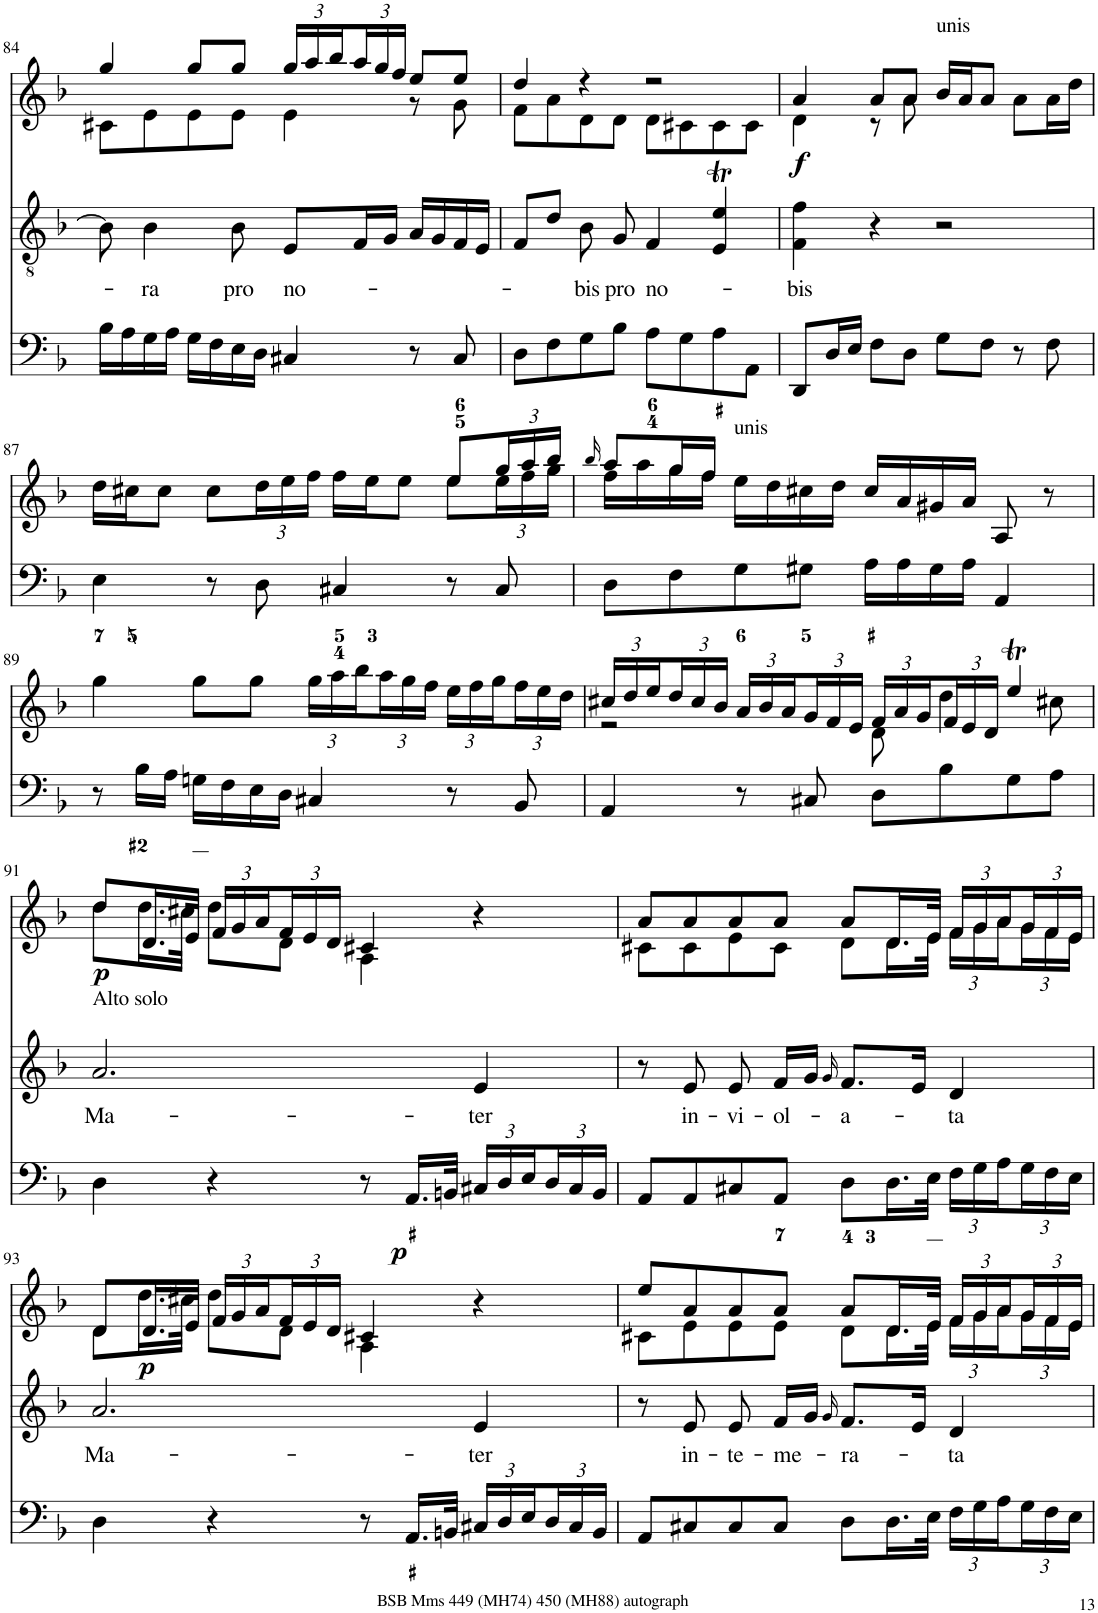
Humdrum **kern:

**kern	**dynam	**kern	**text	**kern	**text	**kern	**dynam	**kern	**dynam	**kern	**dynam
*part6	*part6	*part5	*part5	*part4	*part4	*part3	*part3	*part2	*part2	*part1	*part1
*staff6	*staff6	*staff5	*staff5	*staff4	*staff4	*staff3	*staff3	*staff2	*staff2	*staff1	*staff1
*I"Organ	*	*I"Tenor	*	*I"Alto	*	*I"Violin	*	*I"Violin	*	*I"2 Violini	*
*	*	*	*	*	*	*I'Vln	*	*I'Vln	*	*I'Vln	*
!!LO:PB:g=z
*clefF4	*	*clefGv2	*	*clefG2	*	*clefG2	*	*clefG2	*	*clefG2	*
*k[b-]	*	*k[b-]	*	*k[b-]	*	*k[b-]	*	*k[b-]	*	*k[b-]	*
*M4/4	*	*M4/4	*	*M4/4	*	*M4/4	*	*M4/4	*	*M4/4	*
*met(c)	*	*met(c)	*	*met(c)	*	*met(c)	*	*met(c)	*	*met(c)	*
=84	=84	=84	=84	=84	=84	=84	=84	=84	=84	=84	=84
*	*	*	*	*	*	*	*	*	*	*^	*
16B-\LL	.	8B-\]	.	1r	.	8c#X	.	4gg	.	4gg/	8c#X\L	.
16A\	.	.	.	.	.	.	.	.	.	.	.	.
!	!	!	!LO:LY:b	!	!	!	!	!	!	!	!	!
16G\	.	4B-\	-ra	.	.	8e	.	.	.	.	8e\	.
16A\JJ	.	.	.	.	.	.	.	.	.	.	.	.
16G\LL	.	.	.	.	.	8e	.	8gg	.	8gg/L	8e\	.
16F\	.	.	.	.	.	.	.	.	.	.	.	.
!	!	!	!LO:LY:b	!	!	!	!	!	!	!	!	!
16E\	.	8B-\	pro	.	.	8e	.	8gg	.	8gg/J	8e\J	.
16D\JJ	.	.	.	.	.	.	.	.	.	.	.	.
!	!	!	!LO:LY:b	!	!	!	!	!	!	!	!	!
*	*	*	*	*	*	*	*	*Xbrackettup	*	*Xbrackettup	*	*
4C#X/	.	8E/L	no-	.	.	4e	.	24gg	.	24gg/LL	4e\	.
.	.	.	.	.	.	.	.	24aa	.	24aa/	.	.
.	.	.	.	.	.	.	.	24bb-	.	24bb-/	.	.
.	.	16F/L	.	.	.	.	.	24aa	.	24aa/	.	.
.	.	.	.	.	.	.	.	24gg	.	24gg/	.	.
.	.	16G/JJ	.	.	.	.	.	.	.	.	.	.
.	.	.	.	.	.	.	.	24ff	.	24ff/JJ	.	.
8r	.	16A/LL	.	.	.	8r	.	8ee	.	8ee/L	8r	.
.	.	16G/	.	.	.	.	.	.	.	.	.	.
8C#/	.	16F/	.	.	.	8g	.	8ee	.	8ee/J	8g\	.
.	.	16E/JJ	.	.	.	.	.	.	.	.	.	.
=85	=85	=85	=85	=85	=85	=85	=85	=85	=85	=85	=85	=85
8D\L	.	8F/L	.	1r	.	8f	.	4dd	.	4dd/	8f\L	.
8F\	.	8d/J	.	.	.	8a	.	.	.	.	8a\	.
!	!	!	!LO:LY:b	!	!	!	!	!	!	!	!	!
8G\	.	8B-\	-bis	.	.	8d	.	4r	.	4r	8d\	.
!	!	!	!LO:LY:b	!	!	!	!	!	!	!	!	!
8B-\J	.	8G/	pro	.	.	8d	.	.	.	.	8d\J	.
!	!	!	!LO:LY:b	!	!	!	!	!	!	!	!	!
8A\L	.	4F/	no-	.	.	8d	.	2r	.	2r	8d\L	.
8G\	.	.	.	.	.	8c#X	.	.	.	.	8c#X\	.
8A\	.	4E/T 4e/T	.	.	.	8c#	.	.	.	.	8c#\	.
8AA\J	.	.	.	.	.	8c#	.	.	.	.	8c#\J	.
=86	=86	=86	=86	=86	=86	=86	=86	=86	=86	=86	=86	=86
!	!	!	!LO:LY:b	!	!	!	!LO:DY:b	!	!LO:DY:b	!	!	!LO:DY:b
8DD/L	.	4F\ 4f\	-bis	1r	.	4d	f	4a	f	4a/	4d\	f
16D/L	.	.	.	.	.	.	.	.	.	.	.	.
16E/JJ	.	.	.	.	.	.	.	.	.	.	.	.
8F\L	.	4r	.	.	.	8r	.	8a	.	8a/L	8r	.
8D\J	.	.	.	.	.	8a	.	8a	.	8a/J	8a\	.
!	!	!	!	!	!	!	!	!	!	!LO:TX:a:t=unis	!	!
!	!	!	!	!	!	!	!	!LO:TX:a:t=unis	!	!	!	!
!	!	!	!	!	!	!LO:TX:a:t=unis	!	!	!	!	!	!
8G\L	.	2r	.	.	.	16b-	.	16b-	.	16b-/LL	2ryy	.
.	.	.	.	.	.	16a	.	16a	.	16a/J	.	.
8F\J	.	.	.	.	.	8a	.	8a	.	8a/J	.	.
8r	.	.	.	.	.	8aL	.	8aL	.	8a\L	.	.
8F\	.	.	.	.	.	16aL	.	16aL	.	16a\L	.	.
.	.	.	.	.	.	16ddJJ	.	16ddJJ	.	16dd\JJ	.	.
!!LO:LB:g=z	!!
=87	=87	=87	=87	=87	=87	=87	=87	=87	=87	=87	=87	=87
4E\	.	1r	.	1r	.	16ddLL	.	16ddLL	.	16dd\LL	2.ryy	.
.	.	.	.	.	.	16cc#XJ	.	16cc#XJ	.	16cc#X\J	.	.
.	.	.	.	.	.	8cc#J	.	8cc#J	.	8cc#\J	.	.
8r	.	.	.	.	.	8cc#L	.	8cc#L	.	8cc#\L	.	.
*	*	*	*	*	*	*Xbrackettup	*	*	*	*	*	*
8D\	.	.	.	.	.	24ddL	.	24ddL	.	24dd\L	.	.
.	.	.	.	.	.	24ee	.	24ee	.	24ee\	.	.
.	.	.	.	.	.	24ffJJ	.	24ffJJ	.	24ff\JJ	.	.
4C#X/	.	.	.	.	.	16ffLL	.	16ffLL	.	16ff\LL	.	.
.	.	.	.	.	.	16eeJ	.	16eeJ	.	16ee\J	.	.
.	.	.	.	.	.	8eeJ	.	8eeJ	.	8ee\J	.	.
8r	.	.	.	.	.	8ee	.	8ee	.	8ee/L	8ee\L	.
8C#/	.	.	.	.	.	24ee	.	24gg	.	24gg/L	24ee\L	.
.	.	.	.	.	.	24ff	.	24aa	.	24aa/	24ff\	.
.	.	.	.	.	.	24gg	.	24bb-	.	24bb-/JJ	24gg\JJ	.
=88	=88	=88	=88	=88	=88	=88	=88	=88	=88	=88	=88	=88
.	.	.	.	.	.	.	.	16qbb-	.	16qbb-/	.	.
8D\L	.	1r	.	1r	.	16ff	.	8aa	.	8aa/L	16ff\LL	.
.	.	.	.	.	.	16aa	.	.	.	.	16aa\	.
8F\	.	.	.	.	.	16gg	.	16gg	.	16gg/L	16gg\	.
.	.	.	.	.	.	16ff	.	16ff	.	16ff/JJ	16ff\JJ	.
!	!	!	!	!	!	!	!	!	!	!LO:TX:a:t=unis	!	!
!	!	!	!	!	!	!	!	!LO:TX:a:t=unis	!	!	!	!
!	!	!	!	!	!	!LO:TX:a:t=unis	!	!	!	!	!	!
8G\	.	.	.	.	.	16eeLL	.	16eeLL	.	16ee\LL	2.ryy	.
.	.	.	.	.	.	16dd	.	16dd	.	16dd\	.	.
8G#X\J	.	.	.	.	.	16cc#X	.	16cc#X	.	16cc#X\	.	.
.	.	.	.	.	.	16ddJJ	.	16ddJJ	.	16dd\JJ	.	.
16A\LL	.	.	.	.	.	16cc#	.	16cc#	.	16cc#/LL	.	.
16A\	.	.	.	.	.	16a	.	16a	.	16a/	.	.
16G#\	.	.	.	.	.	16g#X	.	16g#X	.	16g#X/	.	.
16A\JJ	.	.	.	.	.	16a	.	16a	.	16a/JJ	.	.
4AA/	.	.	.	.	.	8A	.	8A	.	8A/	.	.
.	.	.	.	.	.	8r	.	8r	.	8r	.	.
*	*	*	*	*	*	*	*	*	*	*v	*v	*
!!LO:LB:g=z
=89	=89	=89	=89	=89	=89	=89	=89	=89	=89	=89	=89
8r	.	1r	.	1r	.	4gg	.	4gg	.	4gg\	.
16B-\LL	.	.	.	.	.	.	.	.	.	.	.
16A\JJ	.	.	.	.	.	.	.	.	.	.	.
16Gn\LL	.	.	.	.	.	8gg	.	8gg	.	8gg\L	.
16F\	.	.	.	.	.	.	.	.	.	.	.
16E\	.	.	.	.	.	8gg	.	8gg	.	8gg\J	.
16D\JJ	.	.	.	.	.	.	.	.	.	.	.
4C#X/	.	.	.	.	.	24gg	.	24gg	.	24gg\LL	.
.	.	.	.	.	.	24aa	.	24aa	.	24aa\	.
.	.	.	.	.	.	24bb-	.	24bb-	.	24bb-\	.
.	.	.	.	.	.	24aa	.	24aa	.	24aa\	.
.	.	.	.	.	.	24gg	.	24gg	.	24gg\	.
.	.	.	.	.	.	24ff	.	24ff	.	24ff\JJ	.
8r	.	.	.	.	.	24ee	.	24ee	.	24ee\LL	.
.	.	.	.	.	.	24ff	.	24ff	.	24ff\	.
.	.	.	.	.	.	24gg	.	24gg	.	24gg\	.
8BB-/	.	.	.	.	.	24ff	.	24ff	.	24ff\	.
.	.	.	.	.	.	24ee	.	24ee	.	24ee\	.
.	.	.	.	.	.	24dd	.	24dd	.	24dd\JJ	.
=90	=90	=90	=90	=90	=90	=90	=90	=90	=90	=90	=90
*	*	*	*	*	*	*	*	*	*	*^	*
4AA/	.	1r	.	1r	.	24cc#X	.	24cc#X	.	24cc#X/LL	2r	.
.	.	.	.	.	.	24dd	.	24dd	.	24dd/	.	.
.	.	.	.	.	.	24ee	.	24ee	.	24ee/	.	.
.	.	.	.	.	.	24dd	.	24dd	.	24dd/	.	.
.	.	.	.	.	.	24cc#	.	24cc#	.	24cc#/	.	.
.	.	.	.	.	.	24b-	.	24b-	.	24b-/JJ	.	.
8r	.	.	.	.	.	24a	.	24a	.	24a/LL	.	.
.	.	.	.	.	.	24b-	.	24b-	.	24b-/	.	.
.	.	.	.	.	.	24a	.	24a	.	24a/	.	.
8C#X/	.	.	.	.	.	24g	.	24g	.	24g/	.	.
.	.	.	.	.	.	24f	.	24f	.	24f/	.	.
.	.	.	.	.	.	24e	.	24e	.	24e/JJ	.	.
8D\L	.	.	.	.	.	8d	.	24f	.	24f/LL	8d\	.
.	.	.	.	.	.	.	.	24a	.	24a/	.	.
.	.	.	.	.	.	.	.	24g	.	24g/	.	.
8B-\	.	.	.	.	.	4dd	.	24f	.	24f/	4dd\	.
.	.	.	.	.	.	.	.	24e	.	24e/	.	.
.	.	.	.	.	.	.	.	24d	.	24d/JJ	.	.
8G\	.	.	.	.	.	.	.	4eet	.	4eet/	.	.
8A\J	.	.	.	.	.	8cc#X	.	.	.	.	8cc#X\	.
!!LO:LB:g=z	!!
=91	=91	=91	=91	=91	=91	=91	=91	=91	=91	=91	=91	=91
!	!	!	!	!LO:TX:a:t=Alto solo	!	!	!	!	!	!	!	!
!	!	!	!	!	!LO:LY:b	!	!LO:DY:b	!	!LO:DY:b	!	!	!LO:DY:b
4D\	.	1r	.	2.a/	Ma-	8dd	p	8dd	p	8dd/L	8dd\L	p
.	.	.	.	.	.	16.dd	.	16.d	.	16.d/L	16.dd\L	.
.	.	.	.	.	.	32cc#X	.	32e	.	32e/JJk	32cc#X\JJk	.
4r	.	.	.	.	.	8dd	.	24f	.	24f/LL	8dd\L	.
.	.	.	.	.	.	.	.	24g	.	24g/	.	.
.	.	.	.	.	.	.	.	24a	.	24a/	.	.
.	.	.	.	.	.	8d	.	24f	.	24f/	8d\J	.
.	.	.	.	.	.	.	.	24e	.	24e/	.	.
.	.	.	.	.	.	.	.	24d	.	24d/JJ	.	.
8r	.	.	.	.	.	4A	.	4c#X	.	4c#X/	4A\	.
!	!LO:DY:b	!	!	!	!	!	!	!	!	!	!	!
16.AA/LL	p	.	.	.	.	.	.	.	.	.	.	.
32BBn/JJk	.	.	.	.	.	.	.	.	.	.	.	.
*Xbrackettup	*	*	*	*	*	*	*	*	*	*	*	*
!	!	!	!	!	!LO:LY:b	!	!	!	!	!	!	!
24C#X/LL	.	.	.	4e/	-ter	4r	.	4r	.	4r	4ryy	.
24D/	.	.	.	.	.	.	.	.	.	.	.	.
24E/	.	.	.	.	.	.	.	.	.	.	.	.
24D/	.	.	.	.	.	.	.	.	.	.	.	.
24C#/	.	.	.	.	.	.	.	.	.	.	.	.
24BB/JJ	.	.	.	.	.	.	.	.	.	.	.	.
=92	=92	=92	=92	=92	=92	=92	=92	=92	=92	=92	=92	=92
8AA/L	.	1r	.	8r	.	8c#X	.	8a	.	8a/L	8c#X\L	.
!	!	!	!	!	!LO:LY:b	!	!	!	!	!	!	!
8AA/	.	.	.	8e/	in-	8c#	.	8a	.	8a/	8c#\	.
!	!	!	!	!	!LO:LY:b	!	!	!	!	!	!	!
8C#X/	.	.	.	8e/	-vi-	8e	.	8a	.	8a/	8e\	.
!	!	!	!	!	!LO:LY:b	!	!	!	!	!	!	!
8AA/J	.	.	.	16f/LL	-ol-	8c#	.	8a	.	8a/J	8c#\J	.
.	.	.	.	16g/JJ	.	.	.	.	.	.	.	.
.	.	.	.	16qg/	.	.	.	.	.	.	.	.
!	!	!	!	!	!LO:LY:b	!	!	!	!	!	!	!
8D\L	.	.	.	8.f/L	-a-	8d	.	8a	.	8a/L	8d\L	.
16.D\L	.	.	.	.	.	16.d	.	16.d	.	16.d/L	16.d\L	.
.	.	.	.	16e/Jk	.	.	.	.	.	.	.	.
32E\JJk	.	.	.	.	.	32e	.	32e	.	32e/JJk	32e\JJk	.
!	!	!	!	!	!LO:LY:b	!	!	!	!	!	!	!
24F\LL	.	.	.	4d/	-ta	24f	.	24f	.	24f/LL	24f\LL	.
24G\	.	.	.	.	.	24g	.	24g	.	24g/	24g\	.
24A\	.	.	.	.	.	24a	.	24a	.	24a/	24a\	.
24G\	.	.	.	.	.	24g	.	24g	.	24g/	24g\	.
24F\	.	.	.	.	.	24f	.	24f	.	24f/	24f\	.
24E\JJ	.	.	.	.	.	24e	.	24e	.	24e/JJ	24e\JJ	.
!!LO:LB:g=z	!!
=93	=93	=93	=93	=93	=93	=93	=93	=93	=93	=93	=93	=93
!	!	!	!	!	!LO:LY:b	!	!	!	!	!	!	!
4D\	.	1r	.	2.a/	Ma-	8d	.	8d	.	8d/L	8d\L	.
!	!	!	!	!	!	!	!	!	!LO:DY:b	!	!	!LO:DY:b
.	.	.	.	.	.	16.dd	.	16.d	p	16.d/L	16.dd\L	p
.	.	.	.	.	.	32cc#X	.	32e	.	32e/JJk	32cc#X\JJk	.
4r	.	.	.	.	.	8dd	.	24f	.	24f/LL	8dd\L	.
.	.	.	.	.	.	.	.	24g	.	24g/	.	.
.	.	.	.	.	.	.	.	24a	.	24a/	.	.
.	.	.	.	.	.	8d	.	24f	.	24f/	8d\J	.
.	.	.	.	.	.	.	.	24e	.	24e/	.	.
.	.	.	.	.	.	.	.	24d	.	24d/JJ	.	.
8r	.	.	.	.	.	4A	.	4c#X	.	4c#X/	4A\	.
16.AA/LL	.	.	.	.	.	.	.	.	.	.	.	.
32BBn/JJk	.	.	.	.	.	.	.	.	.	.	.	.
!	!	!	!	!	!LO:LY:b	!	!	!	!	!	!	!
24C#X/LL	.	.	.	4e/	-ter	4r	.	4r	.	4r	4ryy	.
24D/	.	.	.	.	.	.	.	.	.	.	.	.
24E/	.	.	.	.	.	.	.	.	.	.	.	.
24D/	.	.	.	.	.	.	.	.	.	.	.	.
24C#/	.	.	.	.	.	.	.	.	.	.	.	.
24BB/JJ	.	.	.	.	.	.	.	.	.	.	.	.
=94	=94	=94	=94	=94	=94	=94	=94	=94	=94	=94	=94	=94
8AA/L	.	1r	.	8r	.	8c#X	.	8ee	.	8ee/L	8c#X\L	.
!	!	!	!	!	!LO:LY:b	!	!	!	!	!	!	!
8C#X/	.	.	.	8e/	in-	8e	.	8a	.	8a/	8e\	.
!	!	!	!	!	!LO:LY:b	!	!	!	!	!	!	!
8C#/	.	.	.	8e/	-te-	8e	.	8a	.	8a/	8e\	.
!	!	!	!	!	!LO:LY:b	!	!	!	!	!	!	!
8C#/J	.	.	.	16f/LL	-me-	8e	.	8a	.	8a/J	8e\J	.
.	.	.	.	16g/JJ	.	.	.	.	.	.	.	.
.	.	.	.	16qg/	.	.	.	.	.	.	.	.
!	!	!	!	!	!LO:LY:b	!	!	!	!	!	!	!
8D\L	.	.	.	8.f/L	-ra-	8d	.	8a	.	8a/L	8d\L	.
16.D\L	.	.	.	.	.	16.d	.	16.d	.	16.d/L	16.d\L	.
.	.	.	.	16e/Jk	.	.	.	.	.	.	.	.
32E\JJk	.	.	.	.	.	32e	.	32e	.	32e/JJk	32e\JJk	.
!	!	!	!	!	!LO:LY:b	!	!	!	!	!	!	!
24F\LL	.	.	.	4d/	-ta	24f	.	24f	.	24f/LL	24f\LL	.
24G\	.	.	.	.	.	24g	.	24g	.	24g/	24g\	.
24A\	.	.	.	.	.	24a	.	24a	.	24a/	24a\	.
24G\	.	.	.	.	.	24g	.	24g	.	24g/	24g\	.
24F\	.	.	.	.	.	24f	.	24f	.	24f/	24f\	.
24E\JJ	.	.	.	.	.	24e	.	24e	.	24e/JJ	24e\JJ	.
*	*	*	*	*	*	*	*	*	*	*v	*v	*
=	=	=	=	=	=	=	=	=	=	=	=
*-	*-	*-	*-	*-	*-	*-	*-	*-	*-	*-	*-
